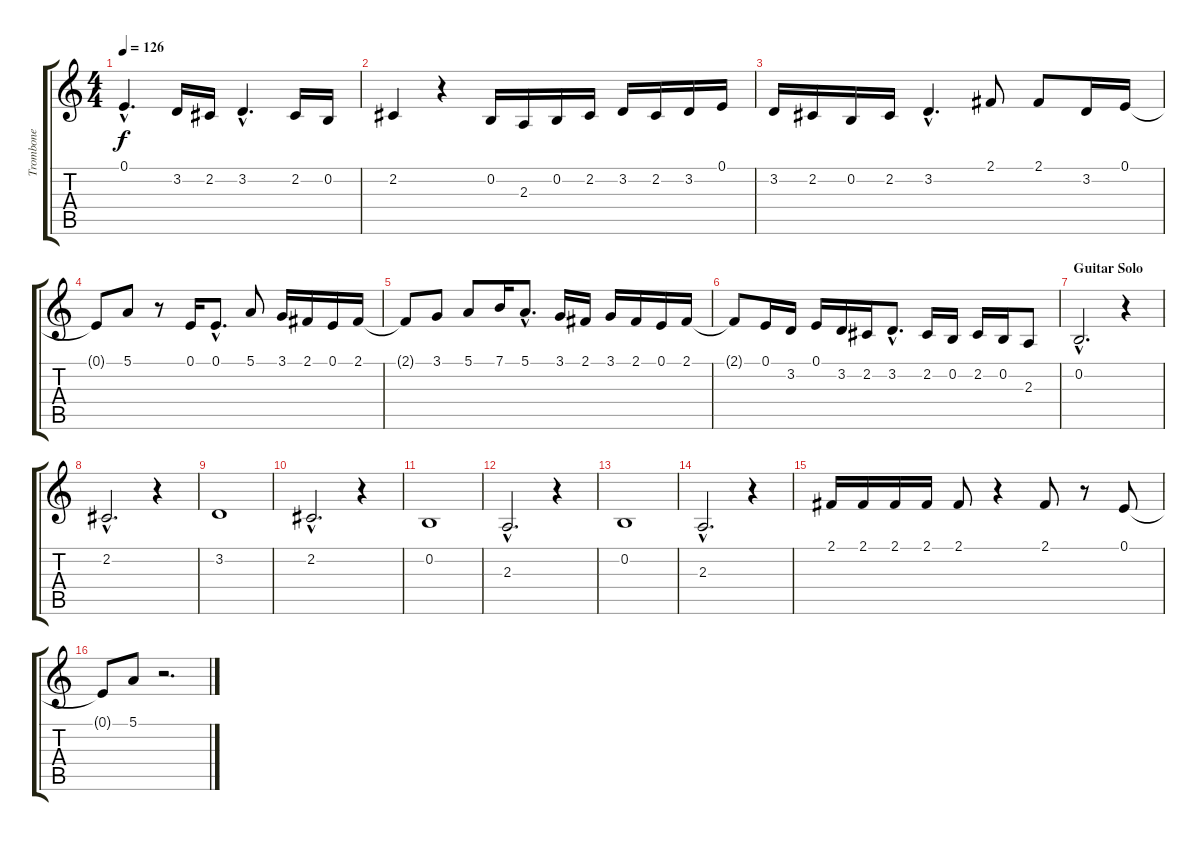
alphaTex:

\track ("Trombone" "Trombone") {instrument trombone}
\staff {score tabs}
\tuning (E4 B3 G3 D3 A2 E2) {hide}
\ts (4 4)
\tempo 126
\clef g2
\ks c
0.1{hac t}.4{d dy f} 3.2.16 2.2.16 3.2{hac}.4{d} 2.2.16 0.2.16 |
2.2.4 r.4 0.2.16 2.3.16 0.2.16 2.2.16 3.2.16 2.2.16 3.2.16 0.1.16 |
3.2.16 2.2.16 0.2.16 2.2.16 3.2{hac}.4{d} 2.1.8 2.1.8 3.2.16 0.1.16 |
0.1{t}.8 5.1.8 r.8 0.1.16 0.1{hac}.8{d} 5.1.8 3.1.16 2.1.16 0.1.16 2.1.16 |
2.1{t}.8 3.1.8 5.1.8 7.1.16 5.1{hac}.8{d} 3.1.16 2.1.16 3.1.16 2.1.16 0.1.16 2.1.16 |
2.1{t}.8 0.1.16 3.2.16 0.1.16 3.2.16 2.2.16 3.2{hac}.8{d} 2.2.16 0.2.16 2.2.16 0.2.16 2.3.8 |
\section ("" "Guitar Solo")
0.2{hac}.2{d} r.4 |
2.2{hac}.2{d} r.4 |
3.2.1 |
2.2{hac}.2{d} r.4 |
0.2.1 |
2.3{hac}.2{d} r.4 |
0.2.1 |
2.3{hac}.2{d} r.4 |
2.1.16 2.1.16 2.1.16 2.1.16 2.1.8 r.4 2.1.8 r.8 0.1.8 |
0.1{t}.8 5.1.8 r.2{d}
